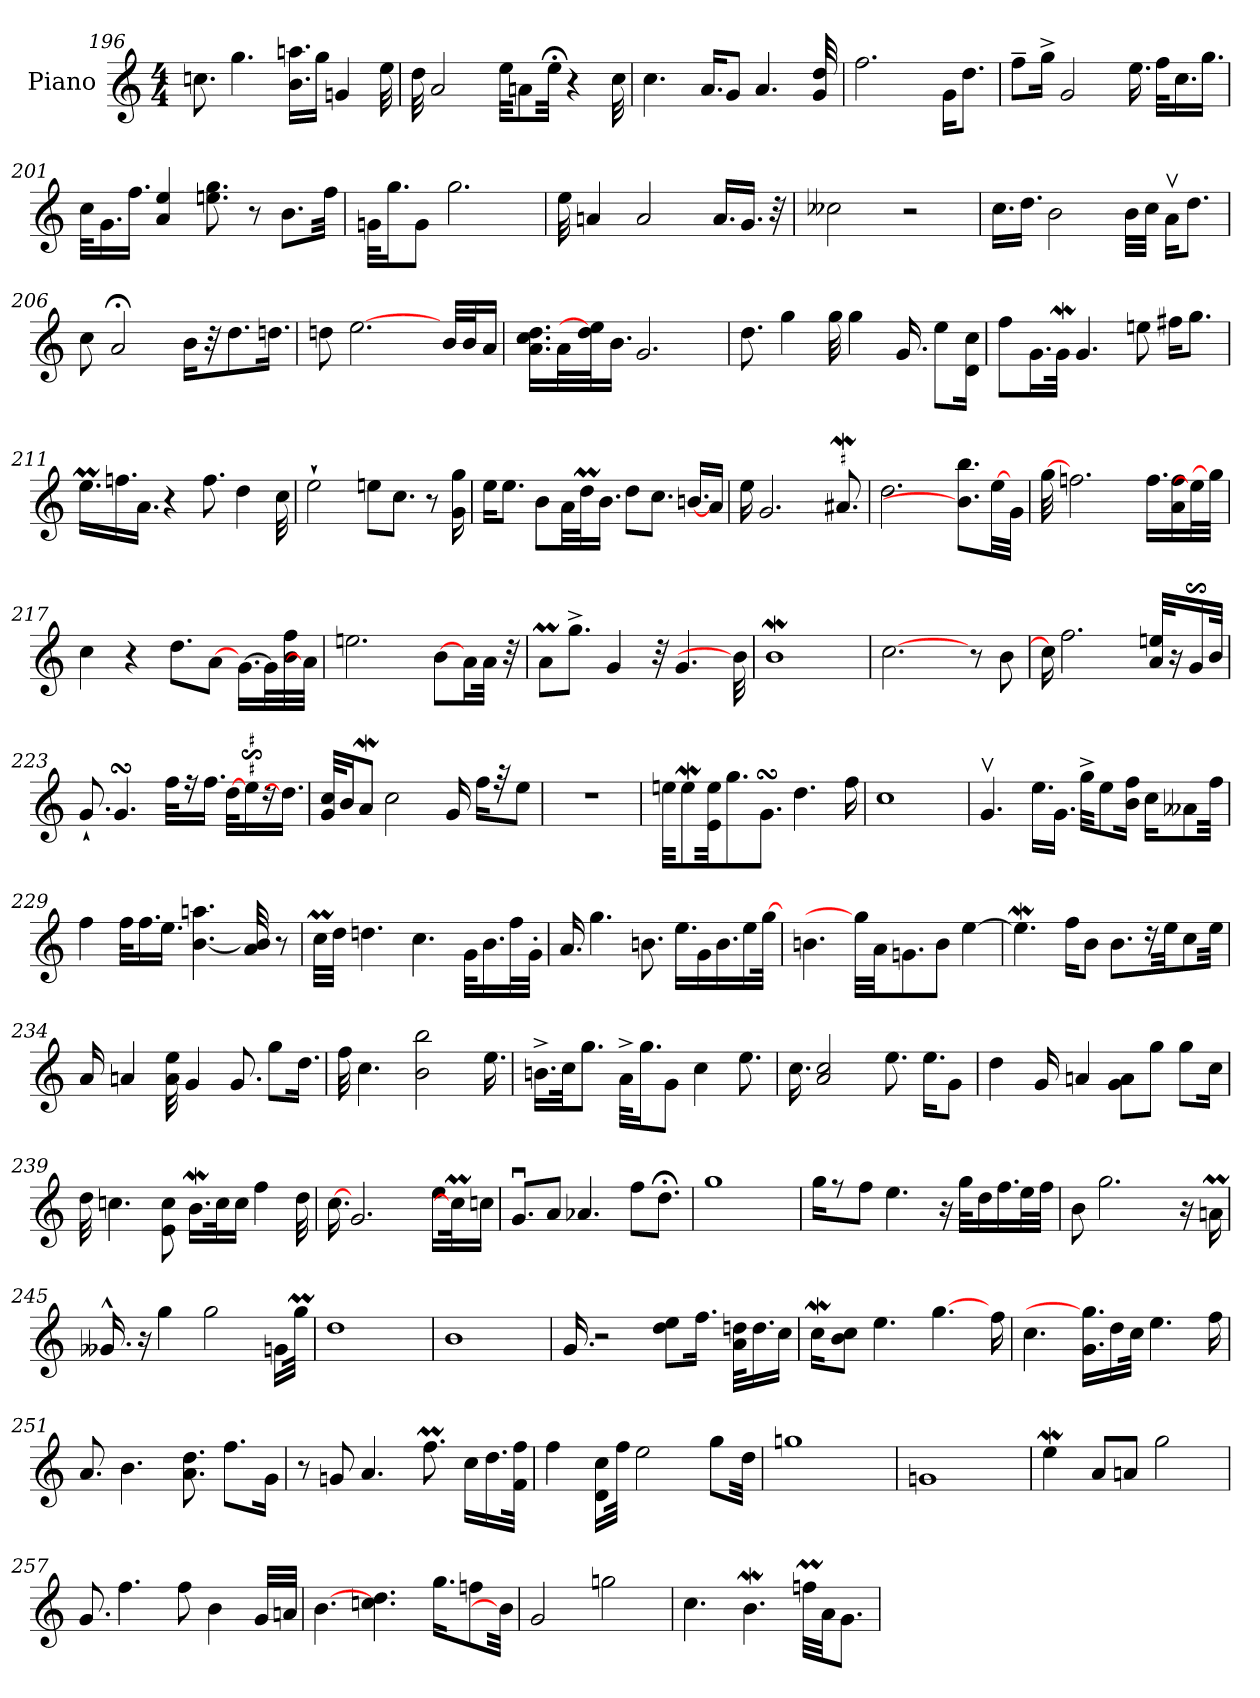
**kern
*part1
*staff1
*I"Piano
*I'Pno
!!LO:LB:g=z
*clefG2
*k[]
*M4/4
=196
8.ccn\
4.gg\
16.b\ 16.aan\LL
16gg\JJ
4gn/
32ee\
!!LO:LB:g=z
=197
32dd\
2a/
32ee\KKL
8an\
32ee;<\Jkk
4r
32cc\
=198
4.cc\
16.a/KL
8g/J
4.a/
32g/ 32dd/
=199
2.ff\
16g\KL
8.dd\J
=200
8ff~\L
16gg^\Jk
2g/
16.ee\
32ff\KLL
16.cc\
16.gg\JJ
!!LO:LB:g=z
=201
32cc\KLL
16.g\
16.ff\JJ
4a/ 4ee/
8.een\ 8.gg\
8r
8.b\L
32ff\Jkk
=202
32gn\KLL
16.gg\J
8g\J
2.gg\
=203
32ee\
4an/
2a/
16.a/LL
16.g/JJ
32r
=204
2cc--X\
2r
!!LO:LB:g=z
=205
16.cc\LL
16.dd\JJ
2b\
32b\LLL
32cc\JJJ
16av\KL
8.dd\J
=206
8cc\
2a;</
16b\KL
32r
8.dd\
16.ddn\Jk
=207
8ddn\
[2.ee\
32b/LLL
32b/J
16a/JJ
=208
16.a\ 16.cc\ 16.dd\LL
32a\L
32dd\ 32ee\]J
16.b\JJ
2.g/
!!LO:LB:g=z
=209
8.dd\
4gg\
32gg\
4gg\
16.g/
8ee\L
16d\ 16cc\Jk
=210
8ff\L
16.g\L
32gW\JJk
4.g/
8een\
16ff#X\KL
8.gg\J
=211
16.eem\LL
16.ffn\
16.a\JJ
4r
8.ff\
4dd\
32cc\
=212
2ee`\
8een\L
8.cc\J
8r
16g\ 16gg\
!!LO:PB:g=z
=213
16ee\KL
8.ee\J
8b\L
32a\LL
32ddM\J
16.b\JJ
8dd\L
8.cc\J
[16.bn/LL
16a/JJ
=214
16ee\
2.g/
8.a#XW/
=215
2.dd\
8.b\] 8.bb\L
[32ee\LL
32g\JJJ
=216
[32gg\
2.ffn\
16.ff\LL
16a\ 16ff\
32ee\L]
32gg\JJJ]
!!LO:PB:g=z
=217
4cc\
4r
8.dd\L
[8a\J
[16.g\LL
32g\L]
32b\ 32ff\
32a\JJJ]
=218
2.een\
[8b\L
16a\L
32a\JJk
32r
=219
8aM\L
8.gg^\J
4g/
32r
4.g/
32b\]
=220
1bW
!!LO:LB:g=z
=221
[2.cc\
8r
8b\
=222
16cc\]
2.ff\
32a/ 32een/KLL
16r
16gs$SS/
32b/JJk
=223
8.g`/
4.gsSSS/
32ff\KLL
16r
16.ff\JJ
[32dd\KLL
16ees$sS\
16r
16.dd\JJ]
=224
32g/ 32cc/KLL
16b/J
8aW/J
2cc\
16g/
16ff\KL
32r
8ee\J
!!LO:LB:g=z
=225
1r
=226
32een\KKL
8eeW\
32e\ 32ee\KK
8.gg\
8.gsSSS\J
4.dd\
16ff\
=227
1cc
=228
4.gv/
16.ee\LL
16.g\JJ
32gg^\KKL
8ee\
16b\ 16ff\Jk
16cc\KL
8a--X\
32ff\Jkk
!!LO:LB:g=z
=229
4ff\
32ff\KLL
16.ff\
16.ee\JJ
[4.b\ 4.aan\
32a/ 32b/]
8r
=230
32ccM\LLL
32dd\JJJ
4.ddn\
4.cc\
32g\KLL
16.b\
32ff\L
32g'\JJJ
=231
16.a/
4.gg\
8.bn\
16.ee\LL
16g\
16.b\
16ee\
[32gg\JJk
=232
4.bn\
32ggn\LLL]
32a\JJ
8.gn\
8b\J
[4ee\
!!LO:LB:g=z
=233
4.eeW\]
16ff\KL
8b\J
8.b\L
16r
32ee\KK
8cc\
32ee\Jkk
=234
16a/
4an/
32a\ 32ee\
4g/
8.g/
8gg\L
16.dd\Jk
=235
32ff\
4.cc\
2b\ 2bb\
16.ee\
=236
16.bn^\LL
32cc\JK
8.gg\J
32a^\KLL
16.gg\J
8g\J
4cc\
8.ee\
!!LO:LB:g=z
=237
16.cc\
2a/ 2cc/
8.ee\
16.ee\KL
8g\J
=238
4dd\
16g/
4an/
8g\ 8a\L
8gg\J
8gg\L
16cc\Jk
=239
32dd\
4.ccn\
8e\ 8cc\
16.bW\LL
32cc\K
16cc\JJ
4ff\
32dd\
=240
[16.cc\
2.g/
16ee\LL
32ccnM\K]
16ccn\JJ
!!LO:LB:g=z
=241
8.gu/L
8a/J
4.a-X/
8ff\L
8.dd;<\J
=242
1gg
=243
16gg\KL
8r
8ff\J
4.ee\
16r
32gg\KLL
16dd\
16.ff\
32ee\L
32ff\JJJ
=244
8b\
2.gg\
16r
16anM\
!!LO:LB:g=z
=245
16.g--X^^/
16r
4gg\
2gg\
16gn\LL
32ggM\JJk
=246
1dd
=247
1b
=248
16.g/
2r
8dd\ 8ee\L
16.ff\Jk
32a\ 32ddn\KLL
16.dd\
16cc\JJ
!!LO:LB:g=z
=249
16ccw\KL
8b\ 8cc\J
4.ee\
[4.gg\
16ff\
=250
4.cc\
16.g\ 16.gg\]LL
16dd\
32cc\JJk
4.ee\
16ff\
=251
8.a/
4.b\
8.a\ 8.dd\
8.ff\L
16g\Jk
=252
8r
8gn/
4.a/
8.ffM\
16cc\LL
16.dd\
32f\ 32ff\JJk
!!LO:LB:g=z
=253
4ff\
16d\ 16cc\LL
32ff\JJk
2ee\
8gg\L
32dd\Jkk
=254
1ggn
=255
1gn
=256
4eeW\
8a/L
8an/J
2gg\
!!LO:LB:g=z
=257
8.g/
4.ff\
8ff\
4b\
32g/LLL
32an/JJJ
=258
[4.b\
4.ccn\ 4.dd\
16.gg\KL
8ffn\
32b\Jkk]
=259
2g/
2ggn\
=260
4.cc\
4.bW\
32ffnM\LLL
32a\JJ
8.g\J
=
*-
